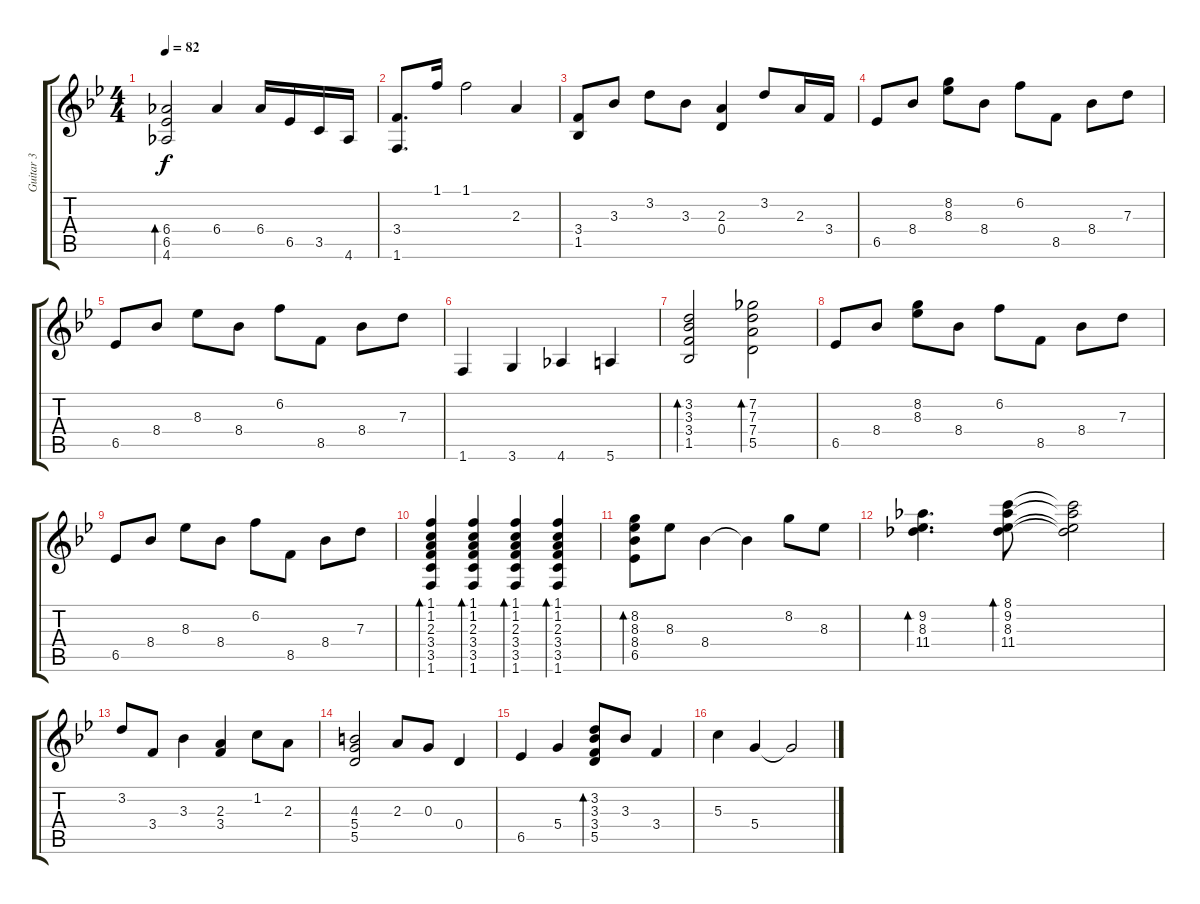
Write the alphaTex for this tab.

\track ("Guitar 3" "Guitar 3") {instrument electricguitarclean}
\staff {score tabs}
\tuning (E4 B3 G3 D3 A2 E2) {hide}
\ts (4 4)
\tempo 82
\clef g2
\ks bb
(6.4 6.5 4.6).2{bd 60 dy f} 6.4.4 6.4.16 6.5.16 3.5.16 4.6.16 |
(3.4 1.6).8{d} 1.1.16 1.1.2 2.3.4 |
(3.4 1.5).8 3.3.8 3.2.8 3.3.8 (2.3 0.4).4 3.2.8 2.3.16 3.4.16 |
6.5.8 8.4.8 (8.2 8.3).8 8.4.8 6.2.8 8.5.8 8.4.8 7.3.8 |
6.5.8 8.4.8 8.3.8 8.4.8 6.2.8 8.5.8 8.4.8 7.3.8 |
1.6.4 3.6.4 4.6.4 5.6.4 |
(3.2 3.3 3.4 1.5).2{bd 60} (7.2 7.3 7.4 5.5).2{bd 60} |
6.5.8 8.4.8 (8.2 8.3).8 8.4.8 6.2.8 8.5.8 8.4.8 7.3.8 |
6.5.8 8.4.8 8.3.8 8.4.8 6.2.8 8.5.8 8.4.8 7.3.8 |
(1.1 1.2 2.3 3.4 3.5 1.6).4{bd 30} (1.1 1.2 2.3 3.4 3.5 1.6).4{bd 30} (1.1 1.2 2.3 3.4 3.5 1.6).4{bd 30} (1.1 1.2 2.3 3.4 3.5 1.6).4{bd 30} |
(8.2 8.3 8.4 6.5).8{bd 30} 8.3.8 8.4.4 8.4{t}.4 8.2.8 8.3.8 |
(9.2 8.3 11.4).4{d bd 240} (8.1 9.2 8.3 11.4).8{bd 240} (8.1{t} 9.2{t} 8.3{t} 11.4{t}).2 |
3.2.8 3.4.8 3.3.4 (2.3 3.4).4 1.2.8 2.3.8 |
(4.3 5.4 5.5).2 2.3.8 0.3.8 0.4.4 |
6.5.4 5.4.4 (3.2 3.3 3.4 5.5).8{bd 120} 3.3.8 3.4.4 |
5.3.4 5.4.4 5.4{t}.2
